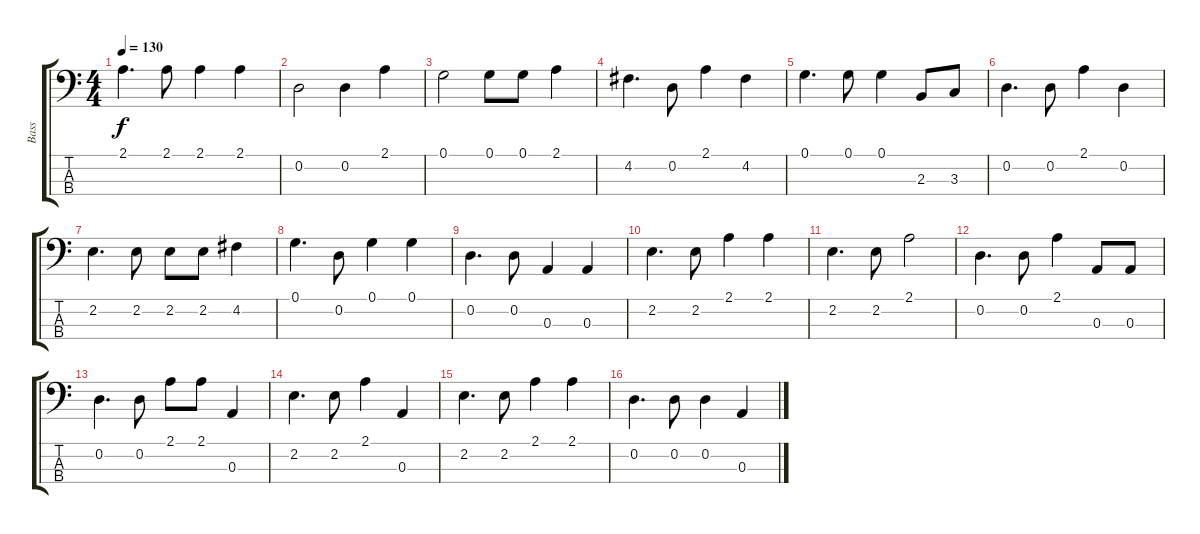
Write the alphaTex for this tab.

\track ("Bass" "Bass") {instrument electricbassfinger}
\staff {score tabs}
\tuning (G2 D2 A1 E1) {hide}
\ts (4 4)
\tempo 130
\clef f4
\ks c
2.1.4{d dy f} 2.1.8 2.1.4 2.1.4 |
0.2.2 0.2.4 2.1.4 |
0.1.2 0.1.8 0.1.8 2.1.4 |
4.2.4{d} 0.2.8 2.1.4 4.2.4 |
0.1.4{d} 0.1.8 0.1.4 2.3.8 3.3.8 |
0.2.4{d} 0.2.8 2.1.4 0.2.4 |
2.2.4{d} 2.2.8 2.2.8 2.2.8 4.2.4 |
0.1.4{d} 0.2.8 0.1.4 0.1.4 |
0.2.4{d} 0.2.8 0.3.4 0.3.4 |
2.2.4{d} 2.2.8 2.1.4 2.1.4 |
2.2.4{d} 2.2.8 2.1.2 |
0.2.4{d} 0.2.8 2.1.4 0.3.8 0.3.8 |
0.2.4{d} 0.2.8 2.1.8 2.1.8 0.3.4 |
2.2.4{d} 2.2.8 2.1.4 0.3.4 |
2.2.4{d} 2.2.8 2.1.4 2.1.4 |
0.2.4{d} 0.2.8 0.2.4 0.3.4
